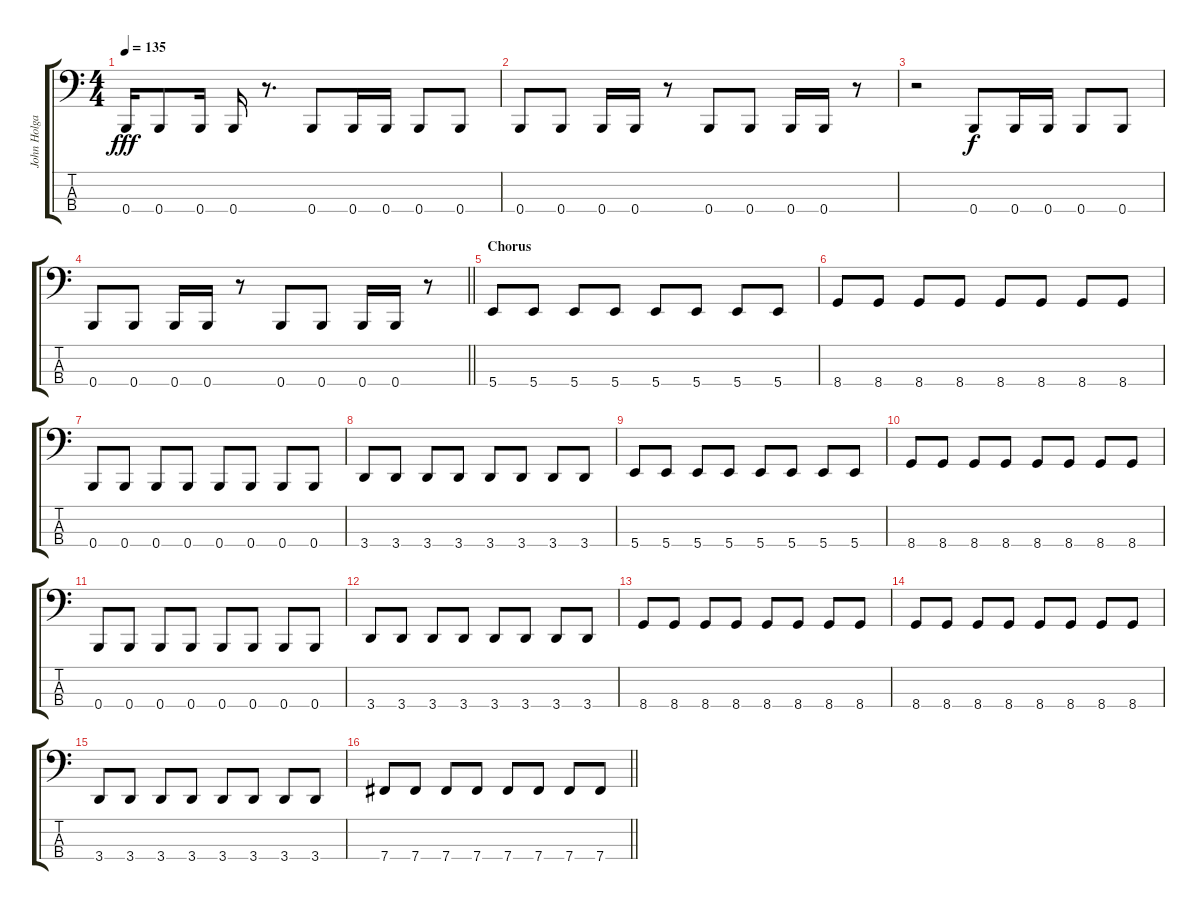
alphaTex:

\track ("John Holgado" "John Holga") {instrument electricbasspick}
\staff {score tabs}
\tuning (E2 B1 Gb1 B0) {hide}
\ts (4 4)
\tempo 135
\clef f4
\ks c
0.4.16{dy fff} 0.4.8 0.4.16 0.4.16 r.8{d} 0.4.8 0.4.16 0.4.16 0.4.8 0.4.8 |
0.4.8 0.4.8 0.4.16 0.4.16 r.8 0.4.8 0.4.8 0.4.16 0.4.16 r.8 |
r.2 0.4.8{dy f} 0.4.16 0.4.16 0.4.8 0.4.8 |
\barLineRight lightlight
0.4.8 0.4.8 0.4.16 0.4.16 r.8 0.4.8 0.4.8 0.4.16 0.4.16 r.8 |
\section ("" "Chorus")
5.4.8 5.4.8 5.4.8 5.4.8 5.4.8 5.4.8 5.4.8 5.4.8 |
8.4.8 8.4.8 8.4.8 8.4.8 8.4.8 8.4.8 8.4.8 8.4.8 |
0.4.8 0.4.8 0.4.8 0.4.8 0.4.8 0.4.8 0.4.8 0.4.8 |
3.4.8 3.4.8 3.4.8 3.4.8 3.4.8 3.4.8 3.4.8 3.4.8 |
5.4.8 5.4.8 5.4.8 5.4.8 5.4.8 5.4.8 5.4.8 5.4.8 |
8.4.8 8.4.8 8.4.8 8.4.8 8.4.8 8.4.8 8.4.8 8.4.8 |
0.4.8 0.4.8 0.4.8 0.4.8 0.4.8 0.4.8 0.4.8 0.4.8 |
3.4.8 3.4.8 3.4.8 3.4.8 3.4.8 3.4.8 3.4.8 3.4.8 |
8.4.8 8.4.8 8.4.8 8.4.8 8.4.8 8.4.8 8.4.8 8.4.8 |
8.4.8 8.4.8 8.4.8 8.4.8 8.4.8 8.4.8 8.4.8 8.4.8 |
3.4.8 3.4.8 3.4.8 3.4.8 3.4.8 3.4.8 3.4.8 3.4.8 |
\barLineRight lightlight
7.4.8 7.4.8 7.4.8 7.4.8 7.4.8 7.4.8 7.4.8 7.4.8
